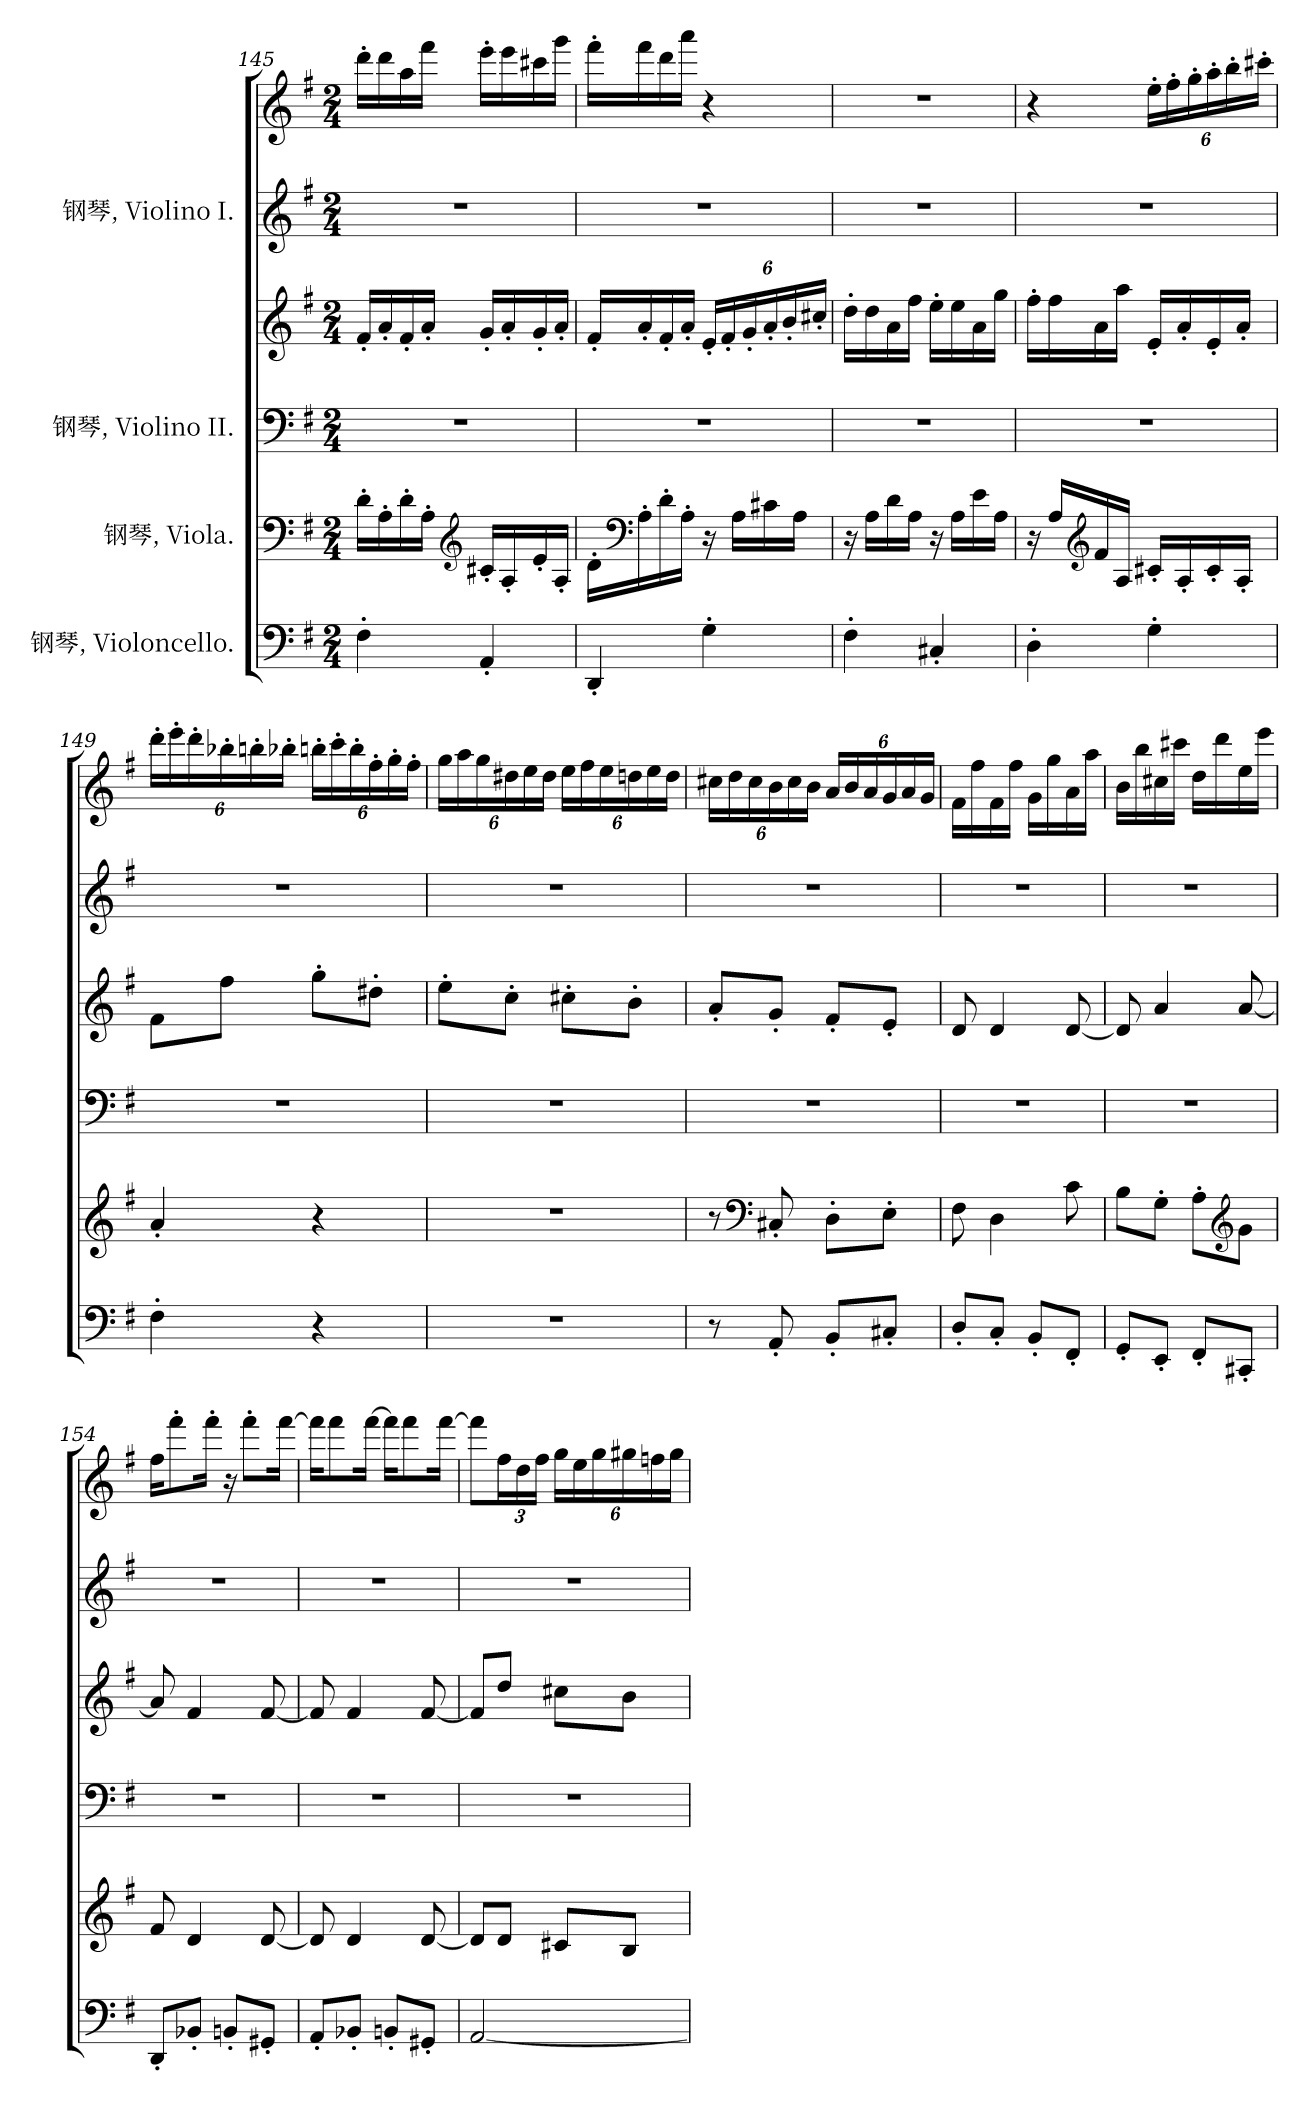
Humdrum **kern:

**kern	**kern	**kern	**kern	**kern	**kern
*part4	*part3	*part2	*part2	*part1	*part1
*staff6	*staff5	*staff4	*staff3	*staff2	*staff1
*I"钢琴, Violoncello.	*I"钢琴, Viola.	*I"钢琴, Violino II.	*	*I"钢琴, Violino I.	*
*clefF4	*clefF4	*clefF4	*clefG2	*clefG2	*clefG2
*k[f#]	*k[f#]	*k[f#]	*k[f#]	*k[f#]	*k[f#]
*M2/4	*M2/4	*M2/4	*M2/4	*M2/4	*M2/4
=145	=145	=145	=145	=145	=145
4F#'\	16d'\LL	2r	16f#'/LL	2r	16ddd'\LL
.	16A'\	.	16a'/	.	16ddd\
.	16d'\	.	16f#'/	.	16aa\
.	16A'\JJ	.	16a'/JJ	.	16fff#\JJ
*	*clefG2	*	*	*	*
4AA'/	16c#X'/LL	.	16g'/LL	.	16eee'\LL
.	16A'/	.	16a'/	.	16eee\
.	16e'/	.	16g'/	.	16ccc#X\
.	16A'/JJ	.	16a'/JJ	.	16ggg\JJ
!!LO:PB:g=z
=146	=146	=146	=146	=146	=146
4DD'/	16d'\LL	2r	16f#'/LL	2r	16fff#'\LL
*	*clefF4	*	*	*	*
.	16A'\	.	16a'/	.	16fff#\
.	16d'\	.	16f#'/	.	16ddd\
.	16A'\JJ	.	16a'/JJ	.	16aaa\JJ
*	*	*	*Xbrackettup	*	*
4G'\	16r	.	24e'/LL	.	4r
.	.	.	24f#'/	.	.
.	16A\LL	.	.	.	.
.	.	.	24g'/	.	.
.	16c#X\	.	24a'/	.	.
.	.	.	24b'/	.	.
.	16A\JJ	.	.	.	.
.	.	.	24cc#X'/JJ	.	.
=147	=147	=147	=147	=147	=147
4F#'\	16r	2r	16dd'\LL	2r	2r
.	16A\LL	.	16dd\	.	.
.	16d\	.	16a\	.	.
.	16A\JJ	.	16ff#\JJ	.	.
4C#X'/	16r	.	16ee'\LL	.	.
.	16A\LL	.	16ee\	.	.
.	16e\	.	16a\	.	.
.	16A\JJ	.	16gg\JJ	.	.
=148	=148	=148	=148	=148	=148
4D'\	16r	2r	16ff#'\LL	2r	4r
.	16A/LL	.	16ff#\	.	.
*	*clefG2	*	*	*	*
.	16f#/	.	16a\	.	.
.	16A/JJ	.	16aa\JJ	.	.
*	*	*	*	*	*Xbrackettup
4G'\	16c#X'/LL	.	16e'/LL	.	24ee'\LL
.	.	.	.	.	24ff#'\
.	16A'/	.	16a'/	.	.
.	.	.	.	.	24gg'\
.	16c#'/	.	16e'/	.	24aa'\
.	.	.	.	.	24bb'\
.	16A'/JJ	.	16a'/JJ	.	.
.	.	.	.	.	24ccc#X'\JJ
!!LO:LB:g=z
=149	=149	=149	=149	=149	=149
4F#'\	4a'/	2r	8f#\L	2r	24ddd'\LL
.	.	.	.	.	24eee'\
.	.	.	.	.	24ddd'\
.	.	.	8ff#\J	.	24bb-X'\
.	.	.	.	.	24bbn'\
.	.	.	.	.	24bb-X'\JJ
4r	4r	.	8gg'\L	.	24bbn'\LL
.	.	.	.	.	24ccc'\
.	.	.	.	.	24bb'\
.	.	.	8dd#X'\J	.	24ff#'\
.	.	.	.	.	24gg'\
.	.	.	.	.	24ff#'\JJ
=150	=150	=150	=150	=150	=150
2r	2r	2r	8ee'\L	2r	24gg\LL
.	.	.	.	.	24aa\
.	.	.	.	.	24gg\
.	.	.	8cc'\J	.	24dd#X\
.	.	.	.	.	24ee\
.	.	.	.	.	24dd#\JJ
.	.	.	8cc#X'\L	.	24ee\LL
.	.	.	.	.	24ff#\
.	.	.	.	.	24ee\
.	.	.	8b'\J	.	24ddn\
.	.	.	.	.	24ee\
.	.	.	.	.	24dd\JJ
!!LO:PB:g=z
=151	=151	=151	=151	=151	=151
8r	8r	2r	8a'/L	2r	24cc#X\LL
.	.	.	.	.	24dd\
.	.	.	.	.	24cc#\
*	*clefF4	*	*	*	*
8AA'/	8C#X'/	.	8g'/J	.	24b\
.	.	.	.	.	24cc#\
.	.	.	.	.	24b\JJ
8BB'/L	8D'\L	.	8f#'/L	.	24a/LL
.	.	.	.	.	24b/
.	.	.	.	.	24a/
8C#X'/J	8E'\J	.	8e'/J	.	24g/
.	.	.	.	.	24a/
.	.	.	.	.	24g/JJ
=152	=152	=152	=152	=152	=152
8D'/L	8F#\	2r	8d/	2r	16f#\LL
.	.	.	.	.	16ff#\
8C'/J	4D\	.	4d/	.	16f#\
.	.	.	.	.	16ff#\JJ
8BB'/L	.	.	.	.	16g\LL
.	.	.	.	.	16gg\
8FF#'/J	8c\	.	[8d/	.	16a\
.	.	.	.	.	16aa\JJ
=153	=153	=153	=153	=153	=153
8GG'/L	8B\L	2r	8d/]	2r	16b\LL
.	.	.	.	.	16bb\
8EE'/J	8G'\J	.	4a/	.	16cc#X\
.	.	.	.	.	16ccc#X\JJ
8FF#'/L	8A'\L	.	.	.	16dd\LL
.	.	.	.	.	16ddd\
*	*clefG2	*	*	*	*
8CC#X'/J	8g\J	.	[8a/	.	16ee\
.	.	.	.	.	16eee\JJ
=154	=154	=154	=154	=154	=154
8DD'/L	8f#/	2r	8a/]	2r	16ff#\KL
.	.	.	.	.	8fff#'\
8BB-X'/J	4d/	.	4f#/	.	.
.	.	.	.	.	16fff#'\Jk
8BBn'/L	.	.	.	.	16r
.	.	.	.	.	8fff#'\L
8GG#X'/J	[8d/	.	[8f#/	.	.
.	.	.	.	.	[16fff#\Jk
!!LO:LB:g=z
=155	=155	=155	=155	=155	=155
8AA'/L	8d/]	2r	8f#/]	2r	16fff#\KL]
.	.	.	.	.	8fff#\
8BB-X'/J	4d/	.	4f#/	.	.
.	.	.	.	.	[16fff#\Jk
8BBn'/L	.	.	.	.	16fff#\KL]
.	.	.	.	.	8fff#\
8GG#X'/J	[8d/	.	[8f#/	.	.
.	.	.	.	.	[16fff#\Jk
=156	=156	=156	=156	=156	=156
[2AA/	8d/L]	2r	8f#/L]	2r	8fff#\L]
.	8d/J	.	8dd/J	.	24ff#\L
.	.	.	.	.	24dd\
.	.	.	.	.	24ff#\JJ
.	8c#X/L	.	8cc#X\L	.	24gg\LL
.	.	.	.	.	24ee\
.	.	.	.	.	24gg\
.	8B/J	.	8b\J	.	24gg#X\
.	.	.	.	.	24ffn\
.	.	.	.	.	24gg#\JJ
=	=	=	=	=	=
*-	*-	*-	*-	*-	*-
